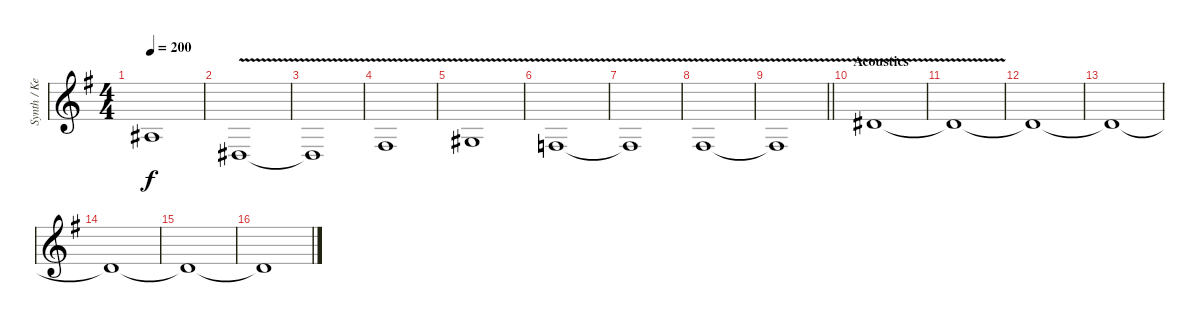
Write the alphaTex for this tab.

\track ("Synth / Keyboard III" "Synth / Ke") {instrument violin}
\staff {score}
\tuning (Eb4 Bb3 Gb3 Db3 Ab2 Eb2) {hide}
\ts (4 4)
\tempo 200
\clef g2
\ks g
9.4{t}.1{dy f} |
7.5{v}.1 |
7.5{t}.1 |
10.5{v}.1 |
7.4{v}.1 |
9.5{v}.1 |
9.5{t}.1 |
10.5{v}.1 |
\barLineRight lightlight
10.5{t}.1 |
\section ("" "Acoustics")
9.3{v}.1 |
9.3{t}.1 |
9.3{t}.1 |
9.3{t}.1 |
9.3{t}.1 |
9.3{t}.1 |
9.3{t}.1
